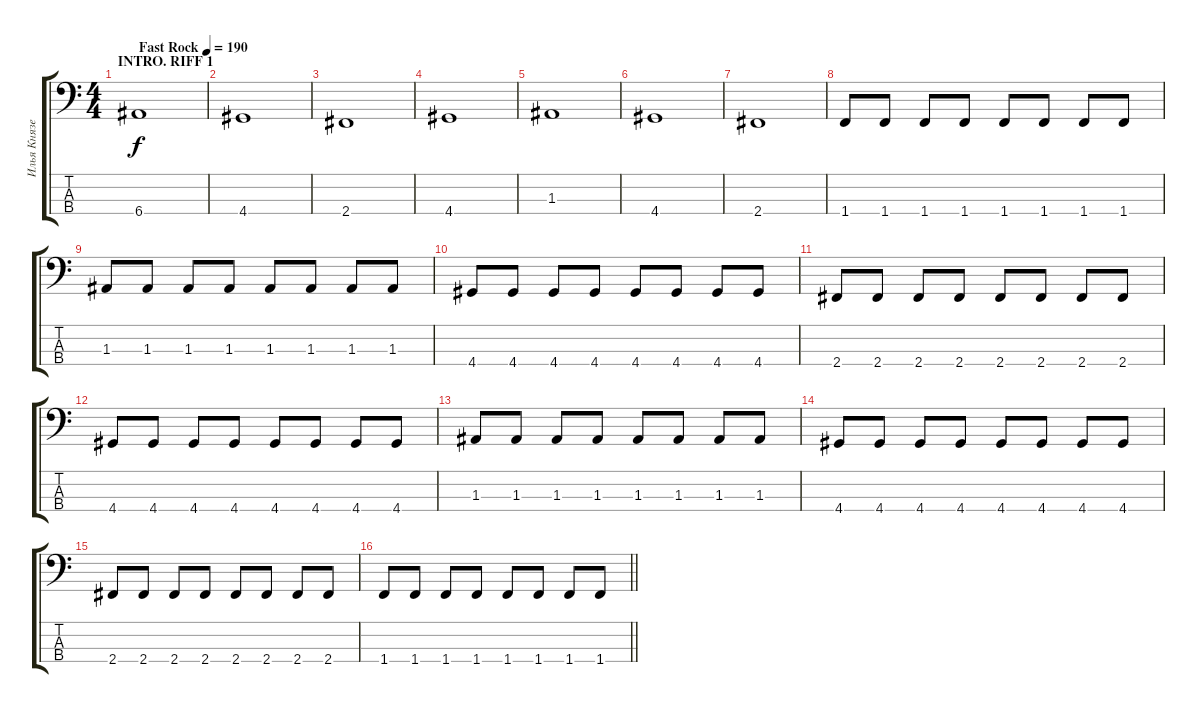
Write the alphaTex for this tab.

\track ("Илья Князев" "Илья Князе") {instrument electricbasspick}
\staff {score tabs}
\tuning (G2 D2 A1 E1) {hide}
\ts (4 4)
\section ("" "INTRO. RIFF 1")
\tempo (190 "Fast Rock")
\clef f4
\ks c
6.4.1{dy f instrument electricbasspick} |
4.4.1 |
2.4.1 |
4.4.1 |
1.3.1 |
4.4.1 |
2.4.1 |
1.4.8 1.4.8 1.4.8 1.4.8 1.4.8 1.4.8 1.4.8 1.4.8 |
1.3.8 1.3.8 1.3.8 1.3.8 1.3.8 1.3.8 1.3.8 1.3.8 |
4.4.8 4.4.8 4.4.8 4.4.8 4.4.8 4.4.8 4.4.8 4.4.8 |
2.4.8 2.4.8 2.4.8 2.4.8 2.4.8 2.4.8 2.4.8 2.4.8 |
4.4.8 4.4.8 4.4.8 4.4.8 4.4.8 4.4.8 4.4.8 4.4.8 |
1.3.8 1.3.8 1.3.8 1.3.8 1.3.8 1.3.8 1.3.8 1.3.8 |
4.4.8 4.4.8 4.4.8 4.4.8 4.4.8 4.4.8 4.4.8 4.4.8 |
2.4.8 2.4.8 2.4.8 2.4.8 2.4.8 2.4.8 2.4.8 2.4.8 |
\barLineRight lightlight
1.4.8 1.4.8 1.4.8 1.4.8 1.4.8 1.4.8 1.4.8 1.4.8
